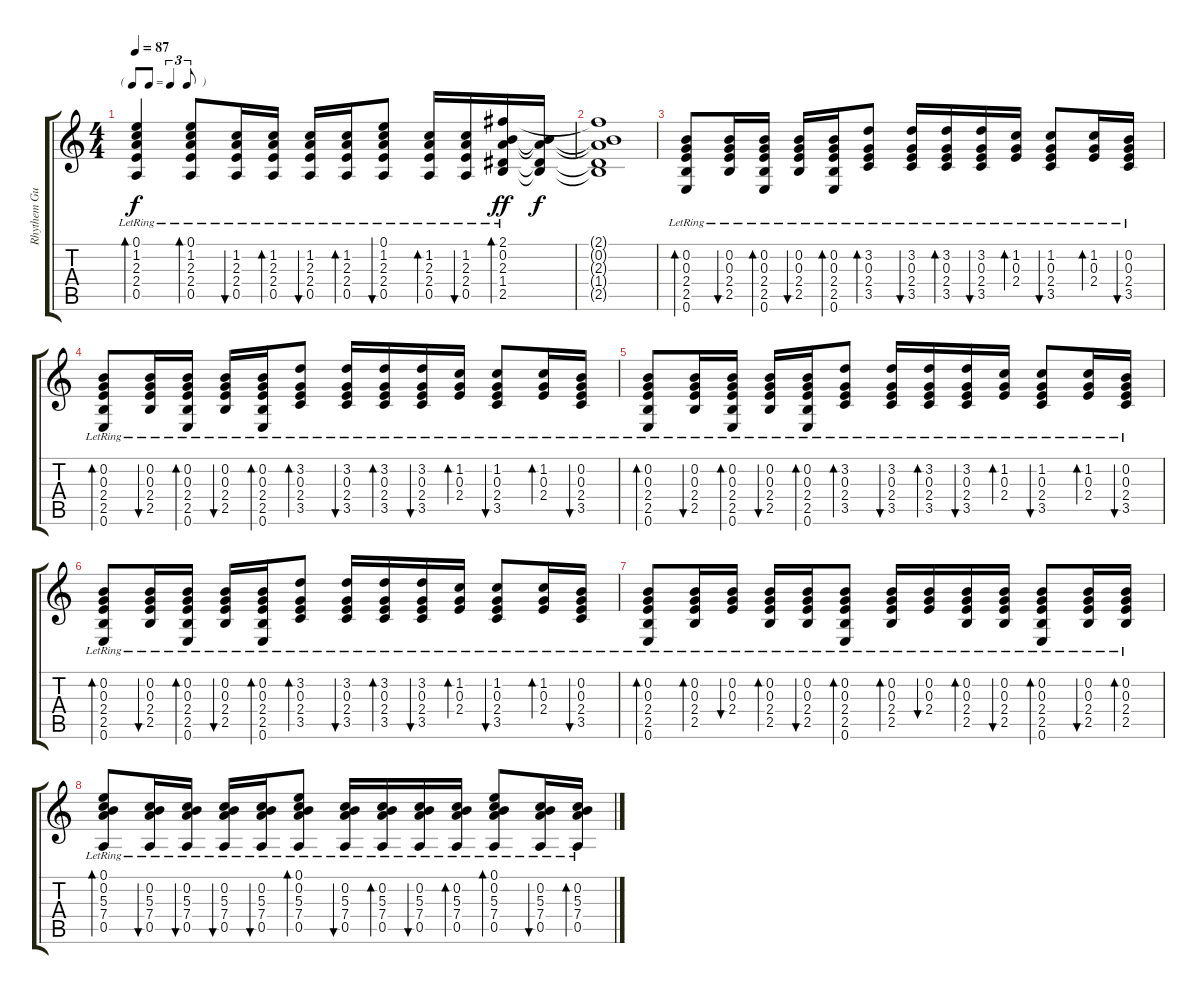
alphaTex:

\track ("Rhythem Guitar" "Rhythem Gu") {instrument acousticguitarsteel}
\staff {score tabs}
\tuning (E4 B3 G3 D3 A2 E2) {hide}
\ts (4 4)
\tf triplet8th
\tempo 87
\clef g2
\ks c
(0.1{lr} 1.2{lr} 2.3{lr} 2.4{lr} 0.5{lr}).4{bd 60 dy f} (0.1{lr} 1.2{lr} 2.3{lr} 2.4{lr} 0.5{lr}).8{bd 60} (1.2{lr} 2.3{lr} 2.4{lr} 0.5{lr}).16{bu 60} (1.2{lr} 2.3{lr} 2.4{lr} 0.5).16{bd 60} (1.2{lr} 2.3{lr} 2.4{lr} 0.5{lr}).16{bu 60} (1.2{lr} 2.3{lr} 2.4{lr} 0.5{lr}).16{bd 60} (0.1{lr} 1.2{lr} 2.3{lr} 2.4{lr} 0.5{lr}).8{bu 60} (1.2{lr} 2.3{lr} 2.4{lr} 0.5{lr}).16{bd 60} (1.2 2.3{lr} 2.4{lr} 0.5{lr}).16{bu 60} (2.1 0.2{lr} 2.3{lr} 1.4{lr} 2.5{lr}).16{bd 480 dy ff} (0.2{t} 2.3{t} 1.4{t} 2.5{t}).16{dy f} |
(2.1{t} 0.2{t} 2.3{t} 1.4{t} 2.5{t}).1 |
(0.2{lr} 0.3{lr} 2.4{lr} 2.5{lr} 0.6{lr}).8{bd 60} (0.2{lr} 0.3{lr} 2.4{lr} 2.5{lr}).16{bu 60} (0.2{lr} 0.3{lr} 2.4{lr} 2.5{lr} 0.6{lr}).16{bd 60} (0.2{lr} 0.3{lr} 2.4{lr} 2.5{lr}).16{bu 60} (0.2{lr} 0.3{lr} 2.4{lr} 2.5{lr} 0.6{lr}).16{bd 60} (3.2{lr} 0.3{lr} 2.4{lr} 3.5{lr}).8{bd 60} (3.2{lr} 0.3{lr} 2.4{lr} 3.5{lr}).16{bu 60} (3.2{lr} 0.3{lr} 2.4{lr} 3.5{lr}).16{bd 60} (3.2{lr} 0.3{lr} 2.4{lr} 3.5{lr}).16{bu 60} (1.2{lr} 0.3{lr} 2.4{lr}).16{bd 60} (1.2{lr} 0.3{lr} 2.4{lr} 3.5{lr}).8{bu 60} (1.2{lr} 0.3{lr} 2.4{lr}).16{bd 60} (0.2{lr} 0.3{lr} 2.4{lr} 3.5{lr}).16{bu 60} |
(0.2{lr} 0.3{lr} 2.4{lr} 2.5{lr} 0.6{lr}).8{bd 60} (0.2{lr} 0.3{lr} 2.4{lr} 2.5{lr}).16{bu 60} (0.2{lr} 0.3{lr} 2.4{lr} 2.5{lr} 0.6{lr}).16{bd 60} (0.2{lr} 0.3{lr} 2.4{lr} 2.5{lr}).16{bu 60} (0.2{lr} 0.3{lr} 2.4{lr} 2.5{lr} 0.6{lr}).16{bd 60} (3.2{lr} 0.3{lr} 2.4{lr} 3.5{lr}).8{bd 60} (3.2{lr} 0.3{lr} 2.4{lr} 3.5{lr}).16{bu 60} (3.2{lr} 0.3{lr} 2.4{lr} 3.5{lr}).16{bd 60} (3.2{lr} 0.3{lr} 2.4{lr} 3.5{lr}).16{bu 60} (1.2{lr} 0.3{lr} 2.4{lr}).16{bd 60} (1.2{lr} 0.3{lr} 2.4{lr} 3.5{lr}).8{bu 60} (1.2{lr} 0.3{lr} 2.4{lr}).16{bd 60} (0.2{lr} 0.3{lr} 2.4{lr} 3.5{lr}).16{bu 60} |
(0.2{lr} 0.3{lr} 2.4{lr} 2.5{lr} 0.6{lr}).8{bd 60} (0.2{lr} 0.3{lr} 2.4{lr} 2.5{lr}).16{bu 60} (0.2{lr} 0.3{lr} 2.4{lr} 2.5{lr} 0.6{lr}).16{bd 60} (0.2{lr} 0.3{lr} 2.4{lr} 2.5{lr}).16{bu 60} (0.2{lr} 0.3{lr} 2.4{lr} 2.5{lr} 0.6{lr}).16{bd 60} (3.2{lr} 0.3{lr} 2.4{lr} 3.5{lr}).8{bd 60} (3.2{lr} 0.3{lr} 2.4{lr} 3.5{lr}).16{bu 60} (3.2{lr} 0.3{lr} 2.4{lr} 3.5{lr}).16{bd 60} (3.2{lr} 0.3{lr} 2.4{lr} 3.5{lr}).16{bu 60} (1.2{lr} 0.3{lr} 2.4{lr}).16{bd 60} (1.2{lr} 0.3{lr} 2.4{lr} 3.5{lr}).8{bu 60} (1.2{lr} 0.3{lr} 2.4{lr}).16{bd 60} (0.2{lr} 0.3{lr} 2.4{lr} 3.5{lr}).16{bu 60} |
(0.2{lr} 0.3{lr} 2.4{lr} 2.5{lr} 0.6{lr}).8{bd 60} (0.2{lr} 0.3{lr} 2.4{lr} 2.5{lr}).16{bu 60} (0.2{lr} 0.3{lr} 2.4{lr} 2.5{lr} 0.6{lr}).16{bd 60} (0.2{lr} 0.3{lr} 2.4{lr} 2.5{lr}).16{bu 60} (0.2{lr} 0.3{lr} 2.4{lr} 2.5{lr} 0.6{lr}).16{bd 60} (3.2{lr} 0.3{lr} 2.4{lr} 3.5{lr}).8{bd 60} (3.2{lr} 0.3{lr} 2.4{lr} 3.5{lr}).16{bu 60} (3.2{lr} 0.3{lr} 2.4{lr} 3.5{lr}).16{bd 60} (3.2{lr} 0.3{lr} 2.4{lr} 3.5{lr}).16{bu 60} (1.2{lr} 0.3{lr} 2.4{lr}).16{bd 60} (1.2{lr} 0.3{lr} 2.4{lr} 3.5{lr}).8{bu 60} (1.2{lr} 0.3{lr} 2.4{lr}).16{bd 60} (0.2{lr} 0.3{lr} 2.4{lr} 3.5{lr}).16{bu 60} |
(0.2{lr} 0.3{lr} 2.4{lr} 2.5{lr} 0.6{lr}).8{bd 60} (0.2{lr} 0.3{lr} 2.4{lr} 2.5{lr}).16{bd 60} (0.2{lr} 0.3{lr} 2.4{lr}).16{bu 60} (0.2{lr} 0.3{lr} 2.4{lr} 2.5{lr}).16{bd 60} (0.2{lr} 0.3{lr} 2.4{lr} 2.5{lr}).16{bu 60} (0.2{lr} 0.3{lr} 2.4{lr} 2.5{lr} 0.6).8{bd 60} (0.2{lr} 0.3{lr} 2.4{lr} 2.5{lr}).16{bd 60} (0.2{lr} 0.3{lr} 2.4{lr}).16{bu 60} (0.2{lr} 0.3{lr} 2.4{lr} 2.5{lr}).16{bd 60} (0.2{lr} 0.3{lr} 2.4{lr} 2.5{lr}).16{bu 60} (0.2{lr} 0.3{lr} 2.4{lr} 2.5{lr} 0.6{lr}).8{bd 60} (0.2{lr} 0.3{lr} 2.4{lr} 2.5{lr}).16{bu 60} (0.2{lr} 0.3{lr} 2.4{lr} 2.5{lr}).16{bd 60} |
(0.1{lr} 0.2{lr} 5.3{lr} 7.4{lr} 0.5{lr}).8{bd 60} (0.2{lr} 5.3{lr} 7.4{lr} 0.5{lr}).16{bu 60} (0.2{lr} 5.3{lr} 7.4{lr} 0.5{lr}).16{bu 60} (0.2{lr} 5.3{lr} 7.4{lr} 0.5{lr}).16{bu 60} (0.2{lr} 5.3{lr} 7.4{lr} 0.5{lr}).16{bu 60} (0.1{lr} 0.2{lr} 5.3{lr} 7.4{lr} 0.5{lr}).8{bd 60} (0.2{lr} 5.3{lr} 7.4{lr} 0.5{lr}).16{bu 60} (0.2{lr} 5.3{lr} 7.4{lr} 0.5{lr}).16{bd 60} (0.2{lr} 5.3{lr} 7.4{lr} 0.5{lr}).16{bu 60} (0.2{lr} 5.3{lr} 7.4{lr} 0.5{lr}).16{bd 60} (0.1{lr} 0.2{lr} 5.3{lr} 7.4{lr} 0.5{lr}).8{bd 60} (0.2{lr} 5.3{lr} 7.4{lr} 0.5{lr}).16{bu 60} (0.2{lr} 5.3{lr} 7.4{lr} 0.5{lr}).16{bd 60}
